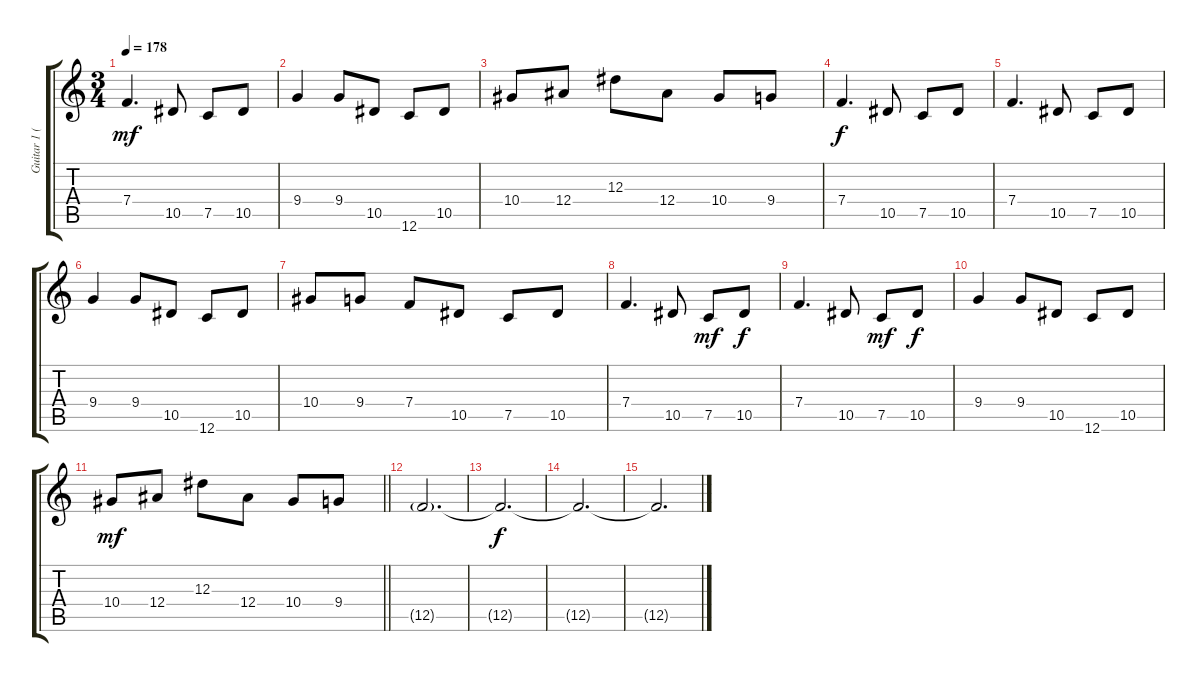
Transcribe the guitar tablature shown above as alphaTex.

\track ("Guitar 1 (Lead)" "Guitar 1 (") {instrument distortionguitar}
\staff {score tabs}
\tuning (C4 G3 Eb3 Bb2 F2 C2) {hide}
\ts (3 4)
\tempo 178
\clef g2
\ks c
7.4.4{d dy mf} 10.5.8 7.5.8 10.5.8 |
9.4.4 9.4.8 10.5.8 12.6.8 10.5.8 |
10.4.8 12.4.8 12.3.8 12.4.8 10.4.8 9.4.8 |
7.4.4{d dy f} 10.5.8 7.5.8 10.5.8 |
7.4.4{d} 10.5.8 7.5.8 10.5.8 |
9.4.4 9.4.8 10.5.8 12.6.8 10.5.8 |
10.4.8 9.4.8 7.4.8 10.5.8 7.5.8 10.5.8 |
7.4.4{d} 10.5.8 7.5.8{dy mf} 10.5.8{dy f} |
7.4.4{d} 10.5.8 7.5.8{dy mf} 10.5.8{dy f} |
9.4.4 9.4.8 10.5.8 12.6.8 10.5.8 |
\barLineRight lightlight
10.4.8{dy mf} 12.4.8 12.3.8 12.4.8 10.4.8 9.4.8 |
12.5{g}.2{d} |
12.5{t}.2{d dy f} |
12.5{t}.2{d} |
12.5{t}.2{d}
